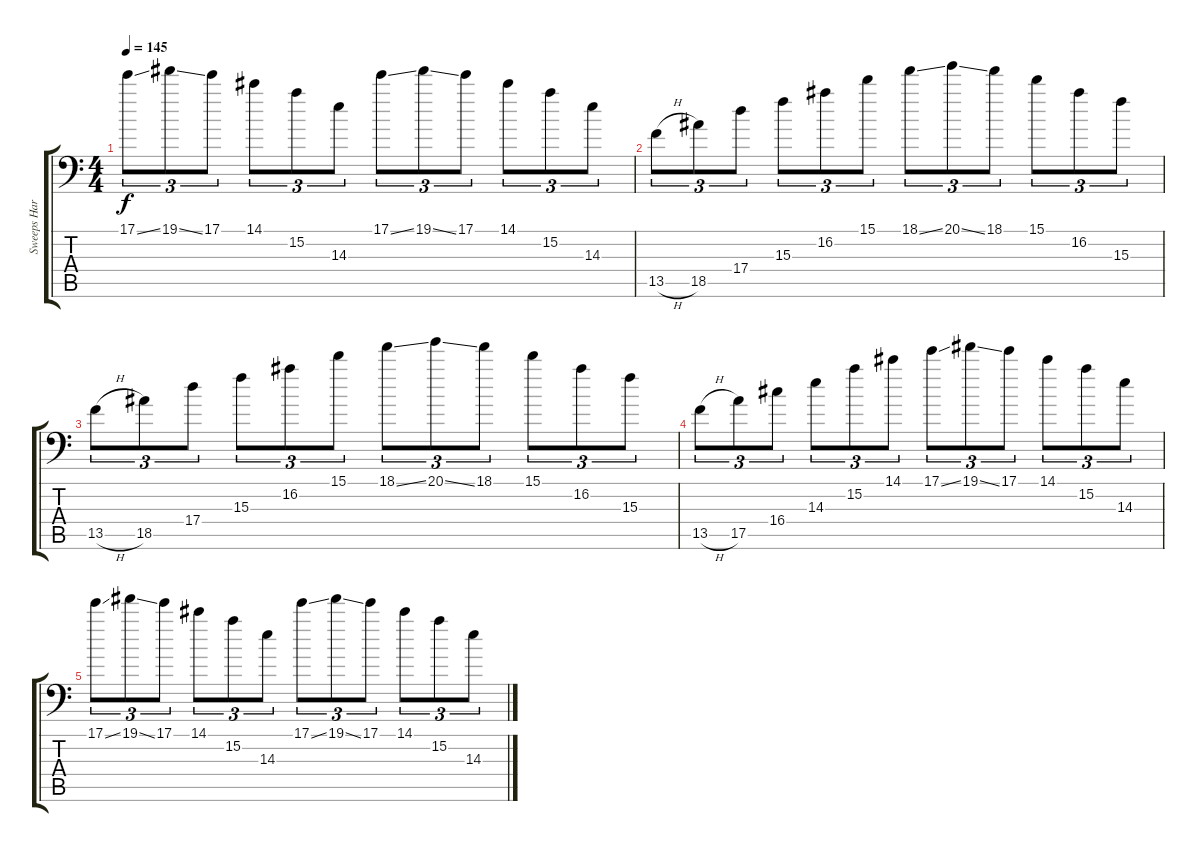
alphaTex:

\track ("Sweeps Harmony" "Sweeps Har") {instrument distortionguitar}
\staff {score tabs}
\tuning (B3 Gb3 D3 A2 E2 A1) {hide}
\ts (4 4)
\tempo 145
\clef f4
\ks c
17.1{ss}.8{tu (3 2) dy f} 19.1{ss}.8{tu (3 2)} 17.1.8{tu (3 2)} 14.1.8{tu (3 2)} 15.2.8{tu (3 2)} 14.3.8{tu (3 2)} 17.1{ss}.8{tu (3 2)} 19.1{ss}.8{tu (3 2)} 17.1.8{tu (3 2)} 14.1.8{tu (3 2)} 15.2.8{tu (3 2)} 14.3.8{tu (3 2)} |
13.5{h}.8{tu (3 2) volume 0} 18.5.8{tu (3 2)} 17.4.8{tu (3 2)} 15.3.8{tu (3 2)} 16.2.8{tu (3 2)} 15.1.8{tu (3 2)} 18.1{ss}.8{tu (3 2)} 20.1{ss}.8{tu (3 2)} 18.1.8{tu (3 2)} 15.1.8{tu (3 2)} 16.2.8{tu (3 2)} 15.3.8{tu (3 2)} |
13.5{h}.8{tu (3 2)} 18.5.8{tu (3 2)} 17.4.8{tu (3 2)} 15.3.8{tu (3 2)} 16.2.8{tu (3 2)} 15.1.8{tu (3 2)} 18.1{ss}.8{tu (3 2)} 20.1{ss}.8{tu (3 2)} 18.1.8{tu (3 2)} 15.1.8{tu (3 2)} 16.2.8{tu (3 2)} 15.3.8{tu (3 2)} |
13.5{h}.8{tu (3 2)} 17.5.8{tu (3 2)} 16.4.8{tu (3 2)} 14.3.8{tu (3 2)} 15.2.8{tu (3 2)} 14.1.8{tu (3 2)} 17.1{ss}.8{tu (3 2)} 19.1{ss}.8{tu (3 2)} 17.1.8{tu (3 2)} 14.1.8{tu (3 2)} 15.2.8{tu (3 2)} 14.3.8{tu (3 2)} |
17.1{ss}.8{tu (3 2)} 19.1{ss}.8{tu (3 2)} 17.1.8{tu (3 2)} 14.1.8{tu (3 2)} 15.2.8{tu (3 2)} 14.3.8{tu (3 2)} 17.1{ss}.8{tu (3 2)} 19.1{ss}.8{tu (3 2)} 17.1.8{tu (3 2)} 14.1.8{tu (3 2)} 15.2.8{tu (3 2)} 14.3.8{tu (3 2)}
